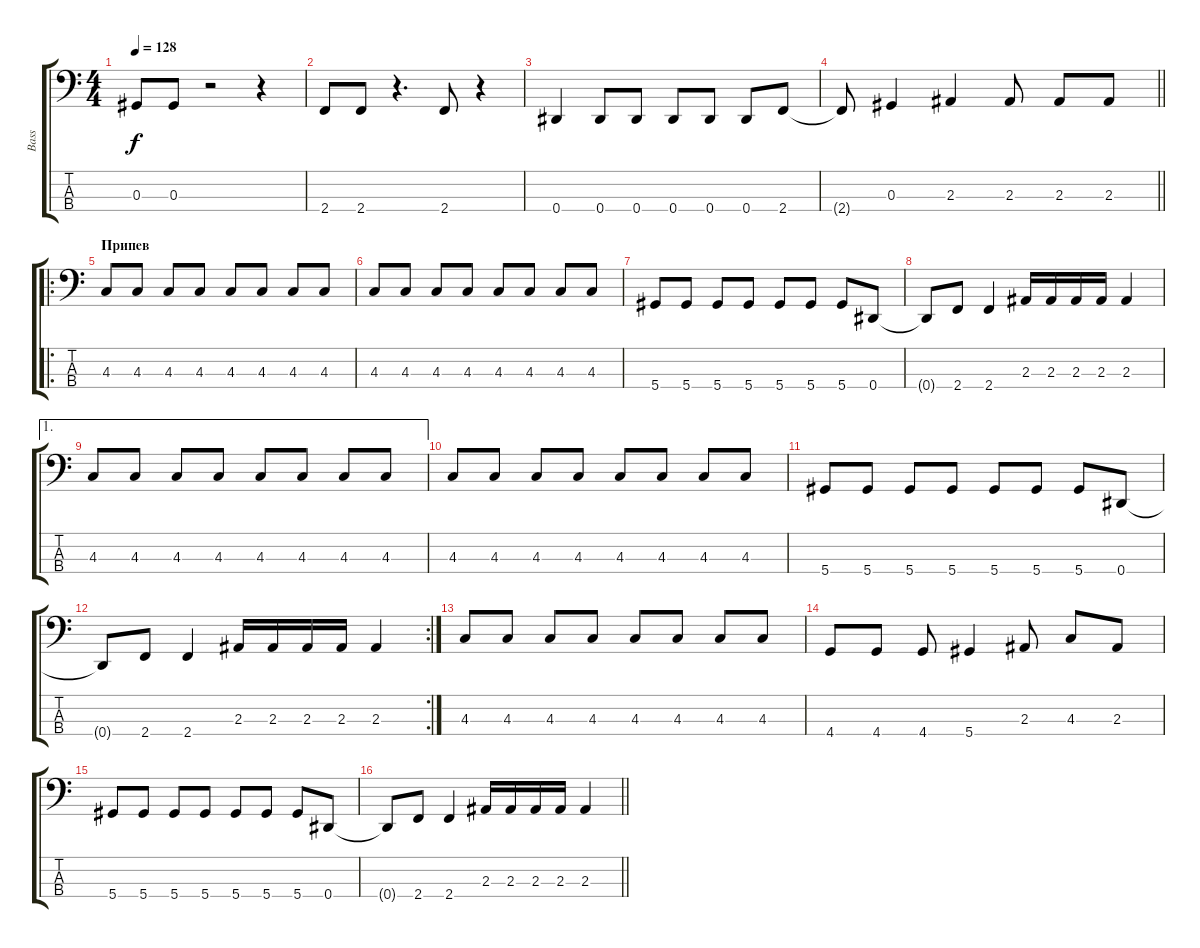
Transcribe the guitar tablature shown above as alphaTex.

\track ("Bass" "Bass") {instrument electricbasspick}
\staff {score tabs}
\tuning (Gb2 Db2 Ab1 Eb1) {hide}
\ts (4 4)
\tempo 128
\clef f4
\ks c
0.3.8{dy f} 0.3.8 r.2 r.4 |
2.4.8 2.4.8 r.4{d} 2.4.8 r.4 |
0.4.4 0.4.8 0.4.8 0.4.8 0.4.8 0.4.8 2.4.8 |
\barLineRight lightlight
2.4{t}.8 0.3.4 2.3.4 2.3.8 2.3.8 2.3.8 |
\ro
\section ("" "Припев")
4.3.8 4.3.8 4.3.8 4.3.8 4.3.8 4.3.8 4.3.8 4.3.8 |
4.3.8 4.3.8 4.3.8 4.3.8 4.3.8 4.3.8 4.3.8 4.3.8 |
5.4.8 5.4.8 5.4.8 5.4.8 5.4.8 5.4.8 5.4.8 0.4.8 |
0.4{t}.8 2.4.8 2.4.4 2.3.16 2.3.16 2.3.16 2.3.16 2.3.4 |
\ae 1
4.3.8 4.3.8 4.3.8 4.3.8 4.3.8 4.3.8 4.3.8 4.3.8 |
4.3.8 4.3.8 4.3.8 4.3.8 4.3.8 4.3.8 4.3.8 4.3.8 |
5.4.8 5.4.8 5.4.8 5.4.8 5.4.8 5.4.8 5.4.8 0.4.8 |
\rc 2
0.4{t}.8 2.4.8 2.4.4 2.3.16 2.3.16 2.3.16 2.3.16 2.3.4 |
4.3.8 4.3.8 4.3.8 4.3.8 4.3.8 4.3.8 4.3.8 4.3.8 |
4.4.8 4.4.8 4.4.8 5.4.4 2.3.8 4.3.8 2.3.8 |
5.4.8 5.4.8 5.4.8 5.4.8 5.4.8 5.4.8 5.4.8 0.4.8 |
\barLineRight lightlight
0.4{t}.8 2.4.8 2.4.4 2.3.16 2.3.16 2.3.16 2.3.16 2.3.4
